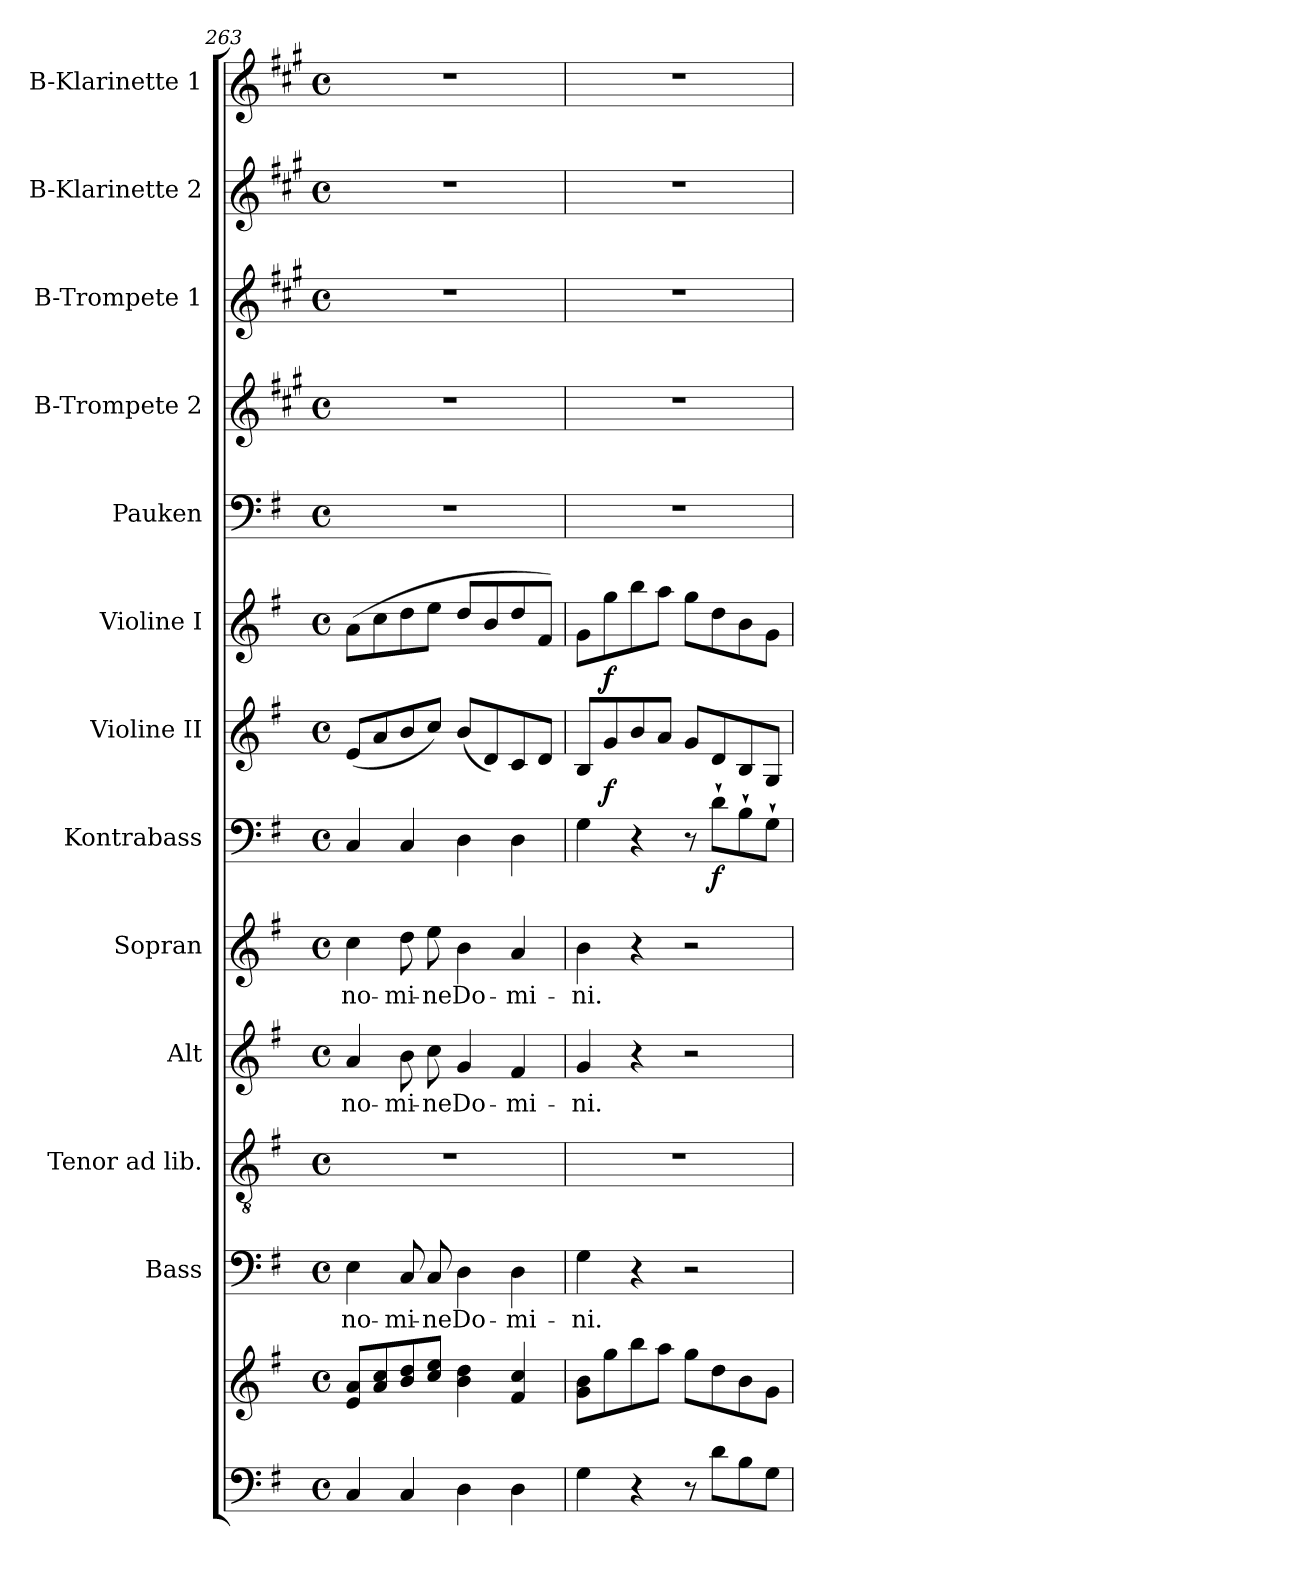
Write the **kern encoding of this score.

**kern	**kern	**kern	**text	**kern	**kern	**text	**kern	**text	**kern	**dynam	**kern	**dynam	**kern	**dynam	**kern	**kern	**kern	**kern	**kern
*part13	*part13	*part12	*part12	*part11	*part10	*part10	*part9	*part9	*part8	*part8	*part7	*part7	*part6	*part6	*part5	*part4	*part3	*part2	*part1
*staff14	*staff13	*staff12	*staff12	*staff11	*staff10	*staff10	*staff9	*staff9	*staff8	*staff8	*staff7	*staff7	*staff6	*staff6	*staff5	*staff4	*staff3	*staff2	*staff1
*	*	*I"Bass	*	*I"Tenor ad lib.	*I"Alt	*	*I"Sopran	*	*I"Kontrabass	*	*I"Violine II	*	*I"Violine I	*	*I"Pauken	*I"B-Trompete 2	*I"B-Trompete 1	*I"B-Klarinette 2	*I"B-Klarinette 1
*	*	*I'B.	*	*I'T.	*I'A.	*	*I'S.	*	*I'Kb.	*	*I'Vl. II	*	*I'Vl. I	*	*I'Pk.	*I'Trp. 2	*I'Trp. 1	*I'B Kl. 2	*I'B Kl. 1
*clefF4	*clefG2	*clefF4	*	*clefGv2	*clefG2	*	*clefG2	*	*clefF4	*	*clefG2	*	*clefG2	*	*clefF4	*clefG2	*clefG2	*clefG2	*clefG2
*	*	*	*	*	*	*	*	*	*ITrd7c12	*	*	*	*	*	*	*ITrd1c2	*ITrd1c2	*ITrd1c2	*ITrd1c2
*k[f#]	*k[f#]	*k[f#]	*	*k[f#]	*k[f#]	*	*k[f#]	*	*k[f#]	*	*k[f#]	*	*k[f#]	*	*k[f#]	*k[f#]	*k[f#]	*k[f#]	*k[f#]
*G:	*G:	*G:	*	*G:	*G:	*	*G:	*	*G:	*	*G:	*	*G:	*	*G:	*G:	*G:	*G:	*G:
*M4/4	*M4/4	*M4/4	*	*M4/4	*M4/4	*	*M4/4	*	*M4/4	*	*M4/4	*	*M4/4	*	*M4/4	*M4/4	*M4/4	*M4/4	*M4/4
*met(c)	*met(c)	*met(c)	*	*met(c)	*met(c)	*	*met(c)	*	*met(c)	*	*met(c)	*	*met(c)	*	*met(c)	*met(c)	*met(c)	*met(c)	*met(c)
=263	=263	=263	=263	=263	=263	=263	=263	=263	=263	=263	=263	=263	=263	=263	=263	=263	=263	=263	=263
!	!	!	!LO:LY:b	!	!	!LO:LY:b	!	!LO:LY:b	!	!	!	!	!	!	!	!	!	!	!
4C/	8e/ 8a/L	4E\	no-	1r	4a/	no-	4cc\	no-	4CC/	.	(<8e/L	.	(>8a\L	.	1r	1r	1r	1r	1r
.	8a/ 8cc/	.	.	.	.	.	.	.	.	.	8a/	.	8cc\	.	.	.	.	.	.
!	!	!	!LO:LY:b	!	!	!LO:LY:b	!	!LO:LY:b	!	!	!	!	!	!	!	!	!	!	!
4C/	8b/ 8dd/	8C/	-mi-	.	8b\	-mi-	8dd\	-mi-	4CC/	.	8b/	.	8dd\	.	.	.	.	.	.
!	!	!	!LO:LY:b	!	!	!LO:LY:b	!	!LO:LY:b	!	!	!	!	!	!	!	!	!	!	!
.	8cc/ 8ee/J	8C/	-ne	.	8cc\	-ne	8ee\	-ne	.	.	8cc/J)	.	8ee\J	.	.	.	.	.	.
!	!	!	!LO:LY:b	!	!	!LO:LY:b	!	!LO:LY:b	!	!	!	!	!	!	!	!	!	!	!
4D\	4b\ 4dd\	4D\	Do-	.	4g/	Do-	4b\	Do-	4DD\	.	(<8b/L	.	8dd/L	.	.	.	.	.	.
.	.	.	.	.	.	.	.	.	.	.	8d/)	.	8b/	.	.	.	.	.	.
!	!	!	!LO:LY:b	!	!	!LO:LY:b	!	!LO:LY:b	!	!	!	!	!	!	!	!	!	!	!
4D\	4f#/ 4cc/	4D\	-mi-	.	4f#/	-mi-	4a/	-mi-	4DD\	.	8c/	.	8dd/	.	.	.	.	.	.
.	.	.	.	.	.	.	.	.	.	.	8d/J	.	8f#/J)	.	.	.	.	.	.
=264	=264	=264	=264	=264	=264	=264	=264	=264	=264	=264	=264	=264	=264	=264	=264	=264	=264	=264	=264
!	!	!	!LO:LY:b	!	!	!LO:LY:b	!	!LO:LY:b	!	!	!	!	!	!	!	!	!	!	!
4G\	8g\ 8b\L	4G\	-ni.	1r	4g/	-ni.	4b\	-ni.	4GG\	.	8B/L	.	8g\L	.	1r	1r	1r	1r	1r
!	!	!	!	!	!	!	!	!	!	!	!	!LO:DY:b	!	!LO:DY:b	!	!	!	!	!
.	8gg\	.	.	.	.	.	.	.	.	.	8g/	f	8gg\	f	.	.	.	.	.
4r	8bb\	4r	.	.	4r	.	4r	.	4r	.	8b/	.	8bb\	.	.	.	.	.	.
.	8aa\J	.	.	.	.	.	.	.	.	.	8a/J	.	8aa\J	.	.	.	.	.	.
8r	8gg\L	2r	.	.	2r	.	2r	.	8r	.	8g/L	.	8gg\L	.	.	.	.	.	.
!	!	!	!	!	!	!	!	!	!	!LO:DY:b	!	!	!	!	!	!	!	!	!
8d\L	8dd\	.	.	.	.	.	.	.	8D`>\L	f	8d/	.	8dd\	.	.	.	.	.	.
8B\	8b\	.	.	.	.	.	.	.	8BB`>\	.	8B/	.	8b\	.	.	.	.	.	.
8G\J	8g\J	.	.	.	.	.	.	.	8GG`>\J	.	8G/J	.	8g\J	.	.	.	.	.	.
=	=	=	=	=	=	=	=	=	=	=	=	=	=	=	=	=	=	=	=
*-	*-	*-	*-	*-	*-	*-	*-	*-	*-	*-	*-	*-	*-	*-	*-	*-	*-	*-	*-
